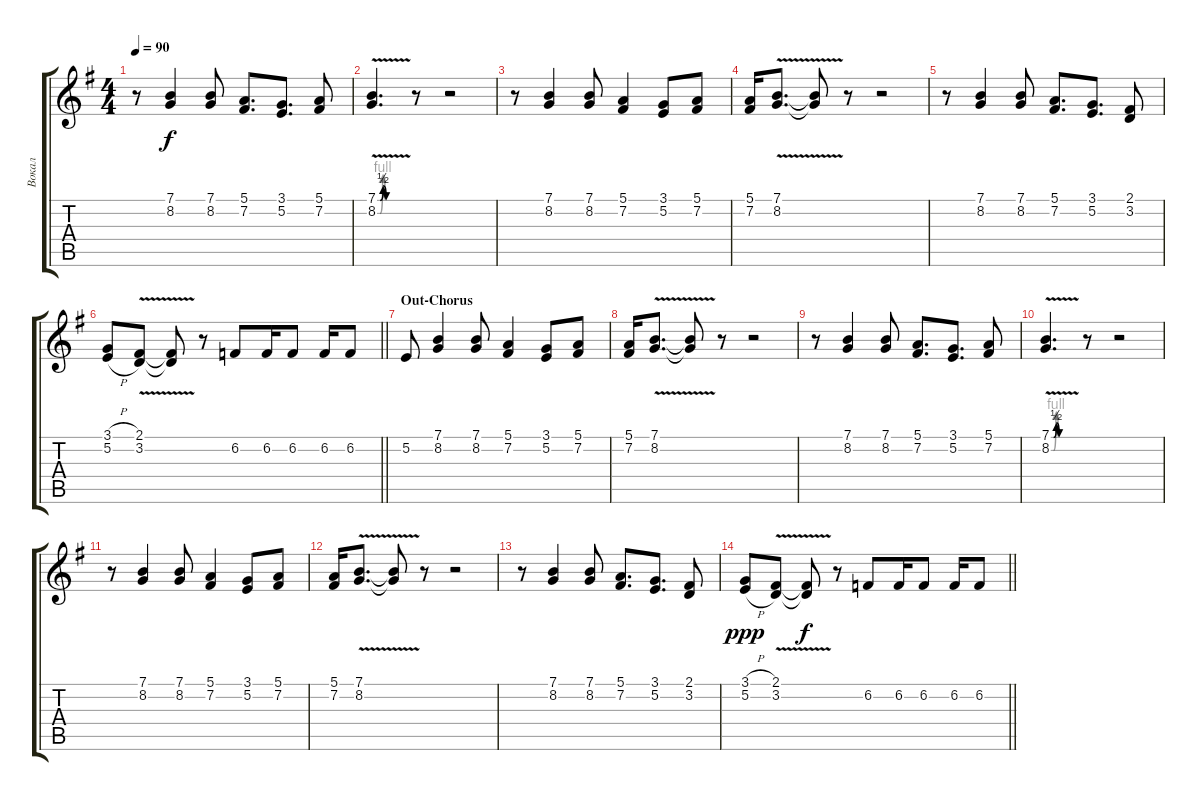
\track ("Вокал" "Вокал") {instrument trumpet}
\staff {score tabs}
\tuning (E4 B3 G3 D3 A2 E2) {hide}
\ts (4 4)
\tempo 90
\clef g2
\ks eminor
r.8{dy f} (7.1 8.2).4 (7.1 8.2).8 (5.1 7.2).8{d} (3.1 5.2).8{d} (5.1 7.2).8 |
(7.1{be (custom 0 0 5 0 11 2 17 0 60 0) v} 8.2{be (custom 0 0 5 0 10 4 15 0 60 0) v}).4{d} r.8 r.2 |
r.8 (7.1 8.2).4 (7.1 8.2).8 (5.1 7.2).4 (3.1 5.2).8 (5.1 7.2).8 |
(5.1 7.2).16 (7.1{v} 8.2).8{d} (7.1{t} 8.2{t}).8 r.8 r.2 |
r.8 (7.1 8.2).4 (7.1 8.2).8 (5.1 7.2).8{d} (3.1 5.2).8{d} (2.1 3.2).8 |
\barLineRight lightlight
(3.1{h} 5.2{h}).8 (2.1{v} 3.2).8 (2.1{t} 3.2{t}).8 r.8 6.2.8 6.2.16 6.2.8 6.2.16 6.2.8 |
\section ("" "Out-Chorus")
5.2.8 (7.1 8.2).4 (7.1 8.2).8 (5.1 7.2).4 (3.1 5.2).8 (5.1 7.2).8 |
(5.1 7.2).16 (7.1{v} 8.2).8{d} (7.1{t} 8.2{t}).8 r.8 r.2 |
r.8 (7.1 8.2).4 (7.1 8.2).8 (5.1 7.2).8{d} (3.1 5.2).8{d} (5.1 7.2).8 |
(7.1{be (custom 0 0 5 0 11 2 17 0 60 0) v} 8.2{be (custom 0 0 5 0 10 4 15 0 60 0) v}).4{d} r.8 r.2 |
r.8 (7.1 8.2).4 (7.1 8.2).8 (5.1 7.2).4 (3.1 5.2).8 (5.1 7.2).8 |
(5.1 7.2).16 (7.1{v} 8.2).8{d} (7.1{t} 8.2{t}).8 r.8 r.2 |
r.8 (7.1 8.2).4 (7.1 8.2).8 (5.1 7.2).8{d} (3.1 5.2).8{d} (2.1 3.2).8 |
\barLineRight lightlight
(3.1{h} 5.2{h}).8{dy ppp} (2.1{v} 3.2).8 (2.1{t} 3.2{t}).8{dy f} r.8 6.2.8 6.2.16 6.2.8 6.2.16 6.2.8
